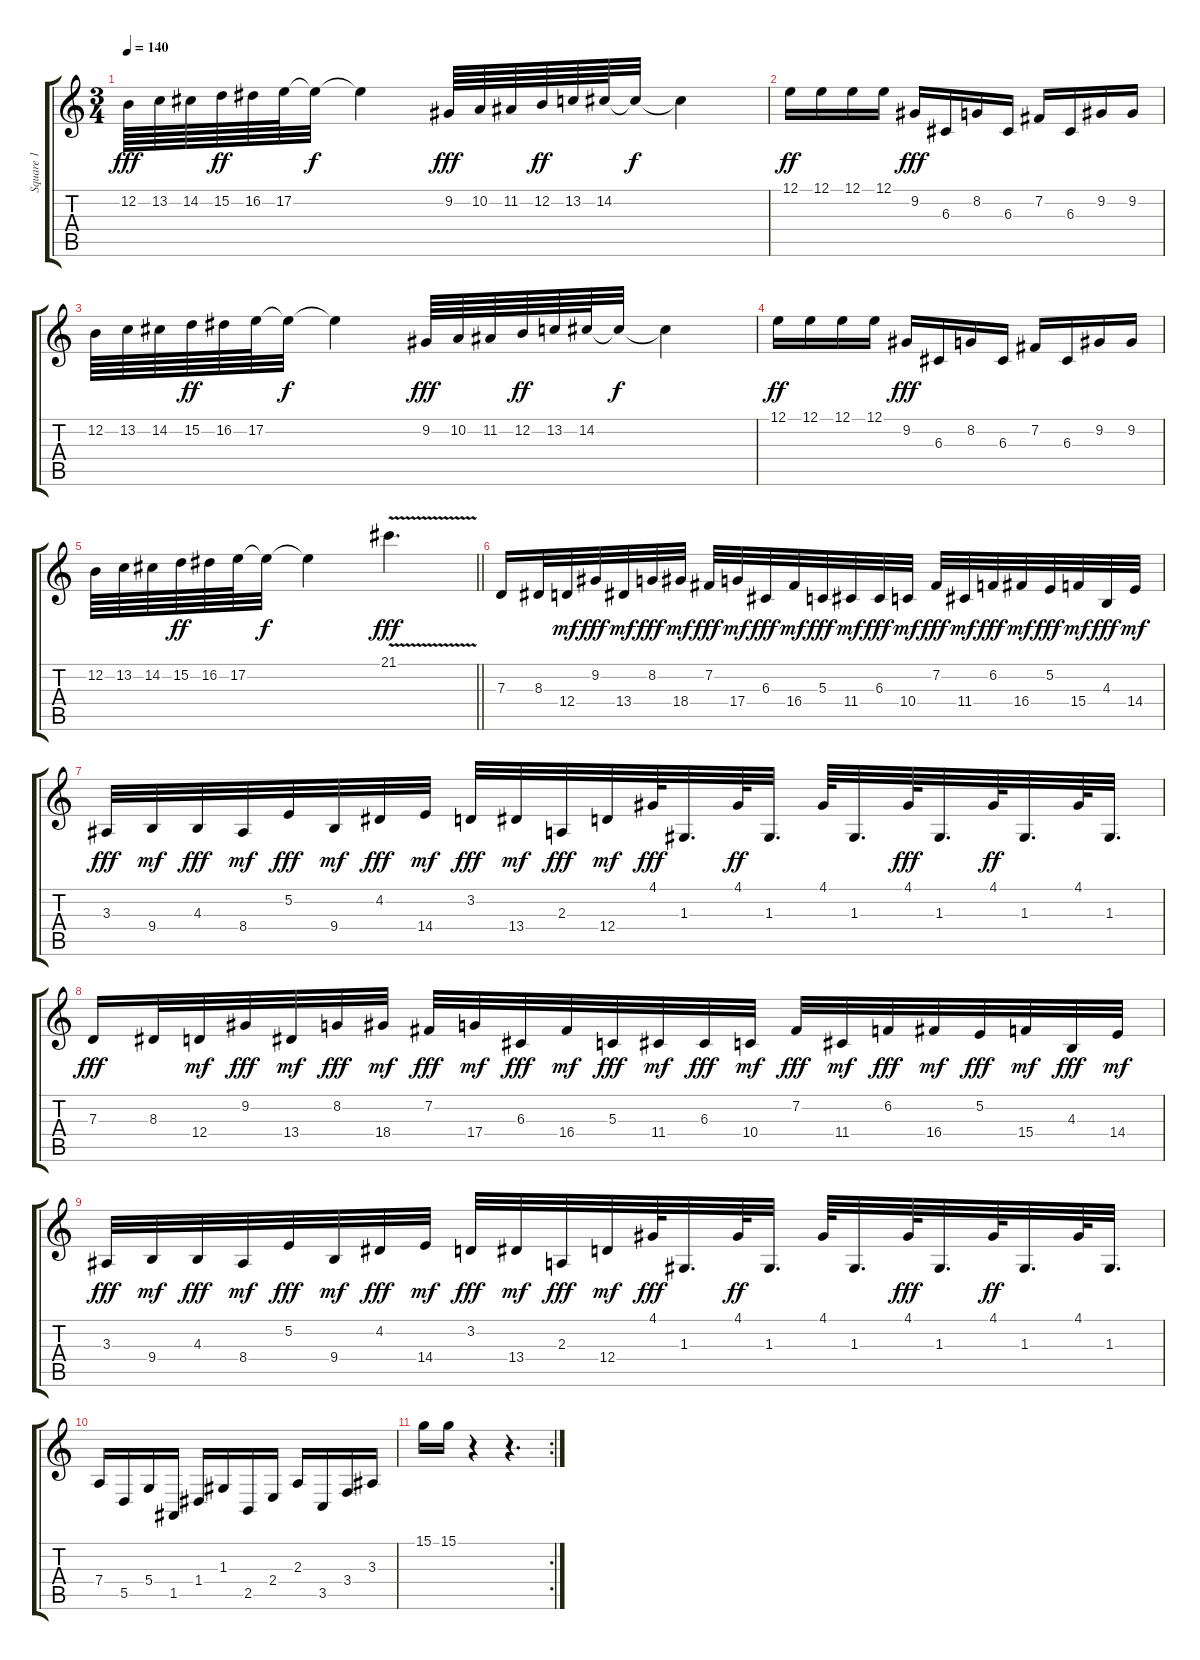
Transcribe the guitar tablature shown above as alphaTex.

\track ("Square 1" "Square 1") {instrument lead1square}
\staff {score tabs}
\tuning (E4 B3 G3 D3 A2 E2) {hide}
\ts (3 4)
\tempo 140
\clef g2
\ks c
12.2.64{dy fff} 13.2.64 14.2.64 15.2.64{dy ff} 16.2.64 17.2.64 17.2{t}.32{dy f} 17.2{t}.4 9.2.64{dy fff} 10.2.64 11.2.64 12.2.64{dy ff} 13.2.64 14.2.64 14.2{t}.32{dy f} 14.2{t}.4 |
12.1.16{dy ff} 12.1.16 12.1.16 12.1.16 9.2.16{dy fff} 6.3.16 8.2.16 6.3.16 7.2.16 6.3.16 9.2.16 9.2.16 |
12.2.64 13.2.64 14.2.64 15.2.64{dy ff} 16.2.64 17.2.64 17.2{t}.32{dy f} 17.2{t}.4 9.2.64{dy fff} 10.2.64 11.2.64 12.2.64{dy ff} 13.2.64 14.2.64 14.2{t}.32{dy f} 14.2{t}.4 |
12.1.16{dy ff} 12.1.16 12.1.16 12.1.16 9.2.16{dy fff} 6.3.16 8.2.16 6.3.16 7.2.16 6.3.16 9.2.16 9.2.16 |
\barLineRight lightlight
12.2.64 13.2.64 14.2.64 15.2.64{dy ff} 16.2.64 17.2.64 17.2{t}.32{dy f} 17.2{t}.4 21.1{v}.4{d dy fff} |
7.3.16 8.3.32 12.4.32{dy mf} 9.2.32{dy fff} 13.4.32{dy mf} 8.2.32{dy fff} 18.4.32{dy mf} 7.2.32{dy fff} 17.4.32{dy mf} 6.3.32{dy fff} 16.4.32{dy mf} 5.3.32{dy fff} 11.4.32{dy mf} 6.3.32{dy fff} 10.4.32{dy mf} 7.2.32{dy fff} 11.4.32{dy mf} 6.2.32{dy fff} 16.4.32{dy mf} 5.2.32{dy fff} 15.4.32{dy mf} 4.3.32{dy fff} 14.4.32{dy mf} |
3.3.32{dy fff} 9.4.32{dy mf} 4.3.32{dy fff} 8.4.32{dy mf} 5.2.32{dy fff} 9.4.32{dy mf} 4.2.32{dy fff} 14.4.32{dy mf} 3.2.32{dy fff} 13.4.32{dy mf} 2.3.32{dy fff} 12.4.32{dy mf} 4.1.64{dy fff} 1.3.32{d} 4.1.64{dy ff} 1.3.32{d} 4.1.64 1.3.32{d} 4.1.64{dy fff} 1.3.32{d} 4.1.64{dy ff} 1.3.32{d} 4.1.64 1.3.32{d} |
7.3.16{dy fff} 8.3.32 12.4.32{dy mf} 9.2.32{dy fff} 13.4.32{dy mf} 8.2.32{dy fff} 18.4.32{dy mf} 7.2.32{dy fff} 17.4.32{dy mf} 6.3.32{dy fff} 16.4.32{dy mf} 5.3.32{dy fff} 11.4.32{dy mf} 6.3.32{dy fff} 10.4.32{dy mf} 7.2.32{dy fff} 11.4.32{dy mf} 6.2.32{dy fff} 16.4.32{dy mf} 5.2.32{dy fff} 15.4.32{dy mf} 4.3.32{dy fff} 14.4.32{dy mf} |
3.3.32{dy fff} 9.4.32{dy mf} 4.3.32{dy fff} 8.4.32{dy mf} 5.2.32{dy fff} 9.4.32{dy mf} 4.2.32{dy fff} 14.4.32{dy mf} 3.2.32{dy fff} 13.4.32{dy mf} 2.3.32{dy fff} 12.4.32{dy mf} 4.1.64{dy fff} 1.3.32{d} 4.1.64{dy ff} 1.3.32{d} 4.1.64 1.3.32{d} 4.1.64{dy fff} 1.3.32{d} 4.1.64{dy ff} 1.3.32{d} 4.1.64 1.3.32{d} |
7.4.16 5.5.16 5.4.16 1.5.16 1.4.16 1.3.16 2.5.16 2.4.16 2.3.16 3.5.16 3.4.16 3.3.16 |
\rc 2
15.1.16 15.1.16 r.4 r.4{d}
